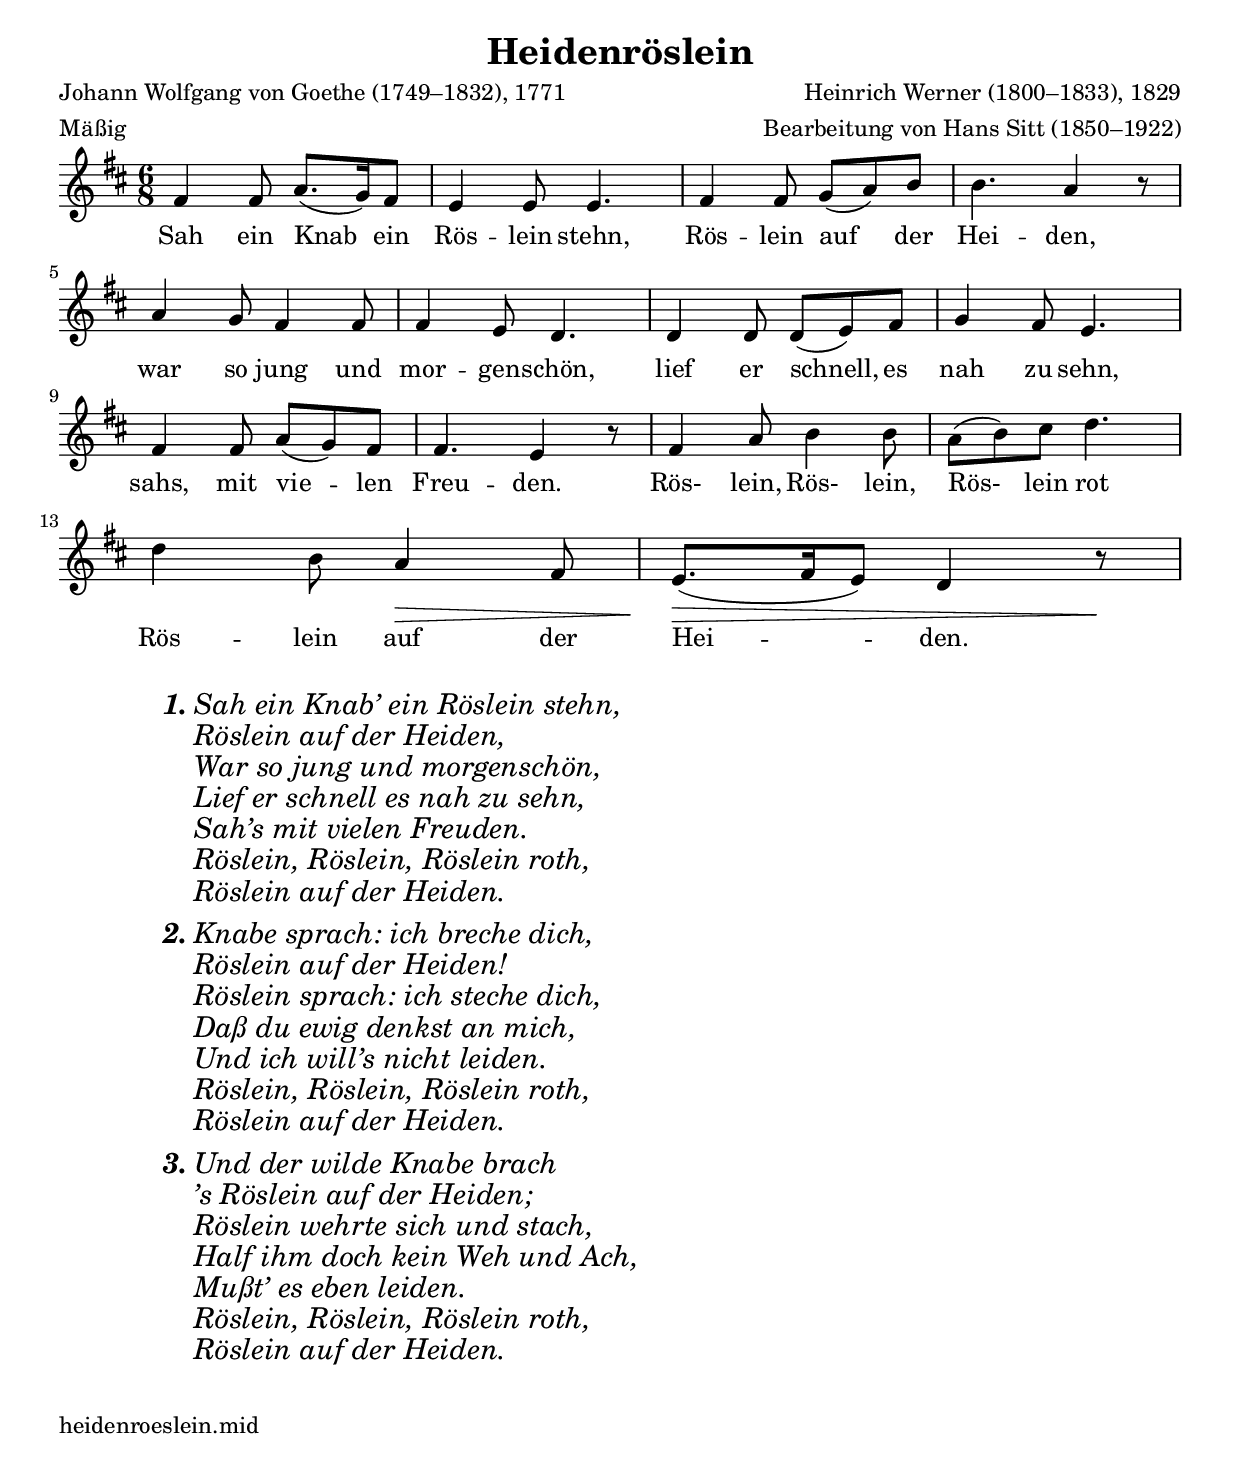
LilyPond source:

\version "2.23.14"

\bookpart {
  \tocItem \markup "Heidenröslein"
  \header{title = "Heidenröslein"
    composer = "Heinrich Werner (1800–1833), 1829"
    meter = \markup {Mäßig}
    arranger = "Bearbeitung von Hans Sitt (1850–1922)"
    poet = "Johann Wolfgang von Goethe (1749–1832), 1771"
  }  
  
\score {
  \midi { \tempo 4 = 120 }
  \layout{indent=0}
   <<
   \transpose aes d' {
     \relative c' {
     \key aes \major
     \time 6/8 
            c4  c8  es8.( des16) c8     bes4   bes8 bes4.
            c4     c8   des( es) f      f4.  es4 r8 \break

            es4 des8 c4   c8  c4     bes8   as4.
            as4  as8 as( bes)   c    des4 c8  bes4. \break

            c4    c8  es8 ( des 8) c8  c4.     bes4 r8
            c4     es8   f4      f8   es( f) g    as4.  \break

            as4    f8   es4\> c8   bes8.(\> c16 bes8) as4 r8\! 
   }}
   >>

\addlyrics{
 Sah ein Knab ein Rös -- lein stehn,
 Rös -- lein auf der  Hei -- den, 
 war so jung und mor -- gen -- schön,
 lief er  schnell, es nah  zu  sehn,
 sahs, mit vie -- len Freu -- den.
 Rös- lein, Rös- lein, Rös- lein rot
 Rös -- lein auf der Hei -- den.
}
}

\markup {
 \vspace #2
 \line {
 \hspace #10
    \column { \huge \italic {
    \line { \bold "1."
     \column{
"Sah ein Knab’ ein Röslein stehn,"
"Röslein auf der Heiden,"
"War so jung und morgenschön,"
"Lief er schnell es nah zu sehn,"
"Sah’s mit vielen Freuden."
"Röslein, Röslein, Röslein roth,"
"Röslein auf der Heiden."
       }}
    \vspace #0.5
    \line { \bold "2."
     \column{
"Knabe sprach: ich breche dich,"
"Röslein auf der Heiden!"
"Röslein sprach: ich steche dich,"
"Daß du ewig denkst an mich,"
"Und ich will’s nicht leiden."
"Röslein, Röslein, Röslein roth,"
"Röslein auf der Heiden."
       }}
    \vspace #0.5
    \line{\bold "3."
      \column{
"Und der wilde Knabe brach"
"’s Röslein auf der Heiden;"
"Röslein wehrte sich und stach,"
"Half ihm doch kein Weh und Ach,"
"Mußt’ es eben leiden."
"Röslein, Röslein, Röslein roth,"
"Röslein auf der Heiden. "
       }}
}}
}}

\markup{
\vspace #2
  \with-url #"http:///edgar-saenger.de/musik/liederbuch/heidenroeslein.mid" {heidenroeslein.mid}
}

}